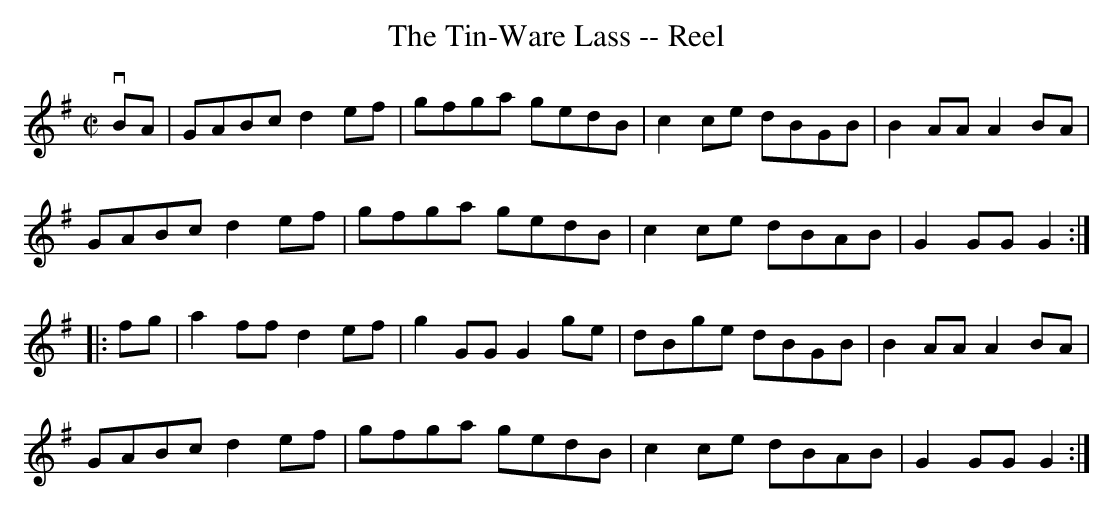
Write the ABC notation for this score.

X:1
T: The Tin-Ware Lass -- Reel
M:C|
L:1/8
K:G
vBA|\
GABc d2 ef  | gfga  gedB  | c2 ce dBGB | B2 AA A2 BA |
GABc d2 ef  | gfga  gedB  | c2 ce dBAB |G2 GG G2    ::
fg|\
a2 ff d2 ef | g2 GG G2 ge | dBge dBGB  | B2 AA A2 BA |
GABc d2 ef  | gfga  gedB  | c2 ce dBAB | G2 GG G2   :|
